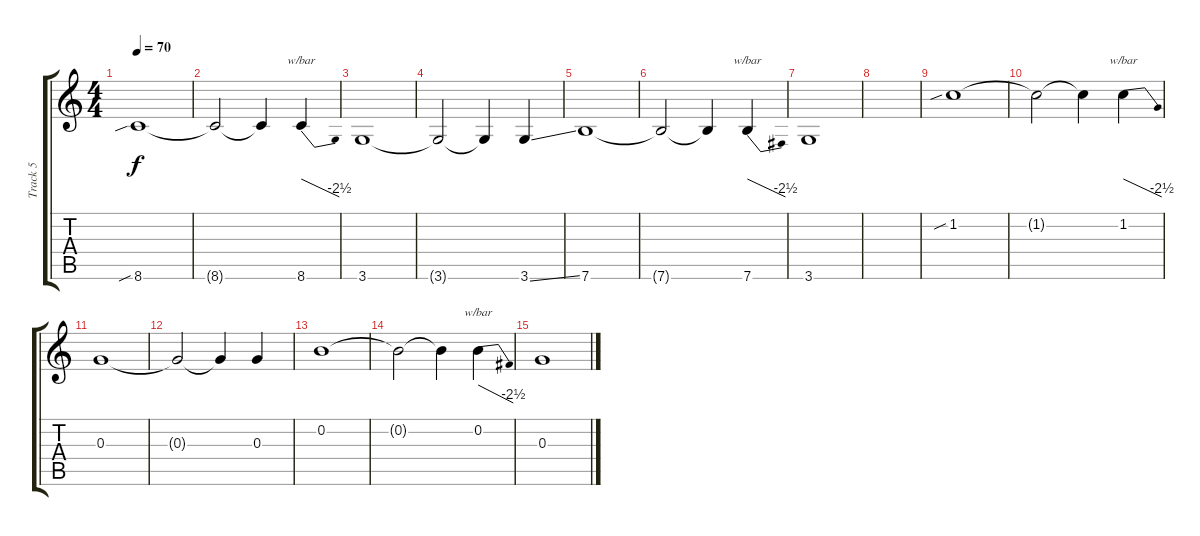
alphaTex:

\track ("Track 5" "Track 5") {instrument guitarharmonics}
\staff {score tabs}
\tuning (E4 B3 G3 D3 A2 E2) {hide}
\ts (4 4)
\tempo 70
\clef g2
\ks c
8.6{sib}.1{dy f} |
8.6{t}.2 8.6{t}.4 8.6.4{tbe (dive default 0 0 60 -10)} |
3.6.1 |
3.6{t}.2 3.6{t}.4 3.6{ss}.4 |
7.6.1 |
7.6{t}.2 7.6{t}.4 7.6.4{tbe (dive default 0 0 60 -10)} |
3.6.1 |
|
1.2{sib}.1 |
1.2{t}.2 1.2{t}.4 1.2.4{tbe (dive default 0 0 60 -10)} |
0.3.1 |
0.3{t}.2 0.3{t}.4 0.3.4 |
0.2.1 |
0.2{t}.2 0.2{t}.4 0.2.4{tbe (dive default 0 0 60 -10)} |
0.3.1
